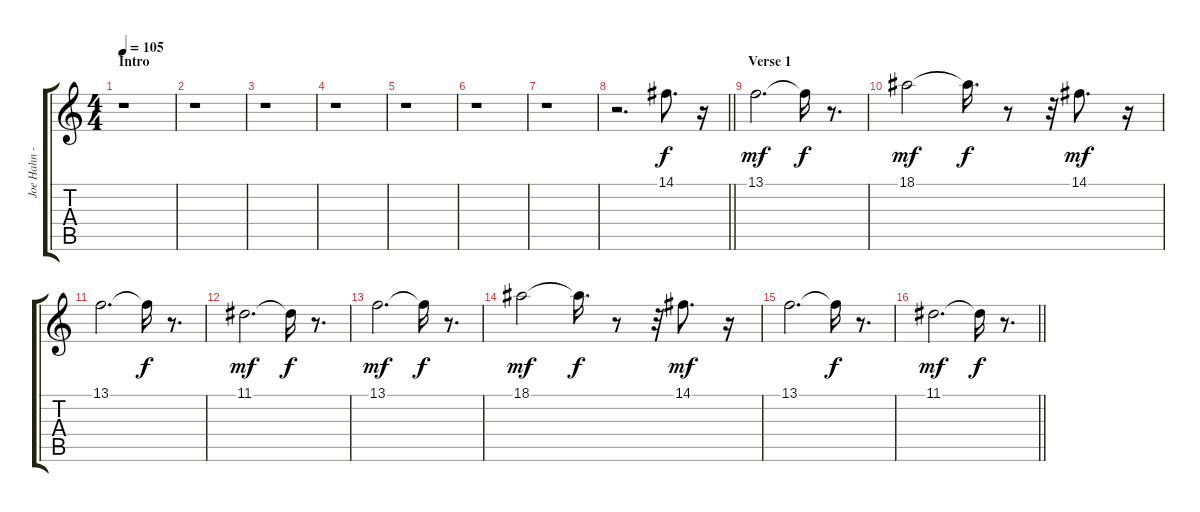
\track ("Joe Hahn - Sample [Piano 2]" "Joe Hahn -") {instrument acousticgrandpiano}
\staff {score tabs}
\tuning (E4 B3 G3 D3 A2 E2) {hide}
\ts (4 4)
\section ("" "Intro")
\tempo 105
\clef g2
\ks c
r.1{dy f instrument acousticgrandpiano} |
r.1 |
r.1 |
r.1 |
r.1 |
r.1 |
r.1 |
\barLineRight lightlight
r.2{d} 14.1.8{d} r.16 |
\section ("" "Verse 1")
13.1.2{d dy mf} 13.1{t}.16{dy f} r.8{d} |
18.1.2{dy mf} 18.1{t}.16{d dy f} r.8 r.32 14.1.8{d dy mf} r.16 |
13.1.2{d} 13.1{t}.16{dy f} r.8{d} |
11.1.2{d dy mf} 11.1{t}.16{dy f} r.8{d} |
13.1.2{d dy mf} 13.1{t}.16{dy f} r.8{d} |
18.1.2{dy mf} 18.1{t}.16{d dy f} r.8 r.32 14.1.8{d dy mf} r.16 |
13.1.2{d} 13.1{t}.16{dy f} r.8{d} |
\barLineRight lightlight
11.1.2{d dy mf} 11.1{t}.16{dy f} r.8{d}
